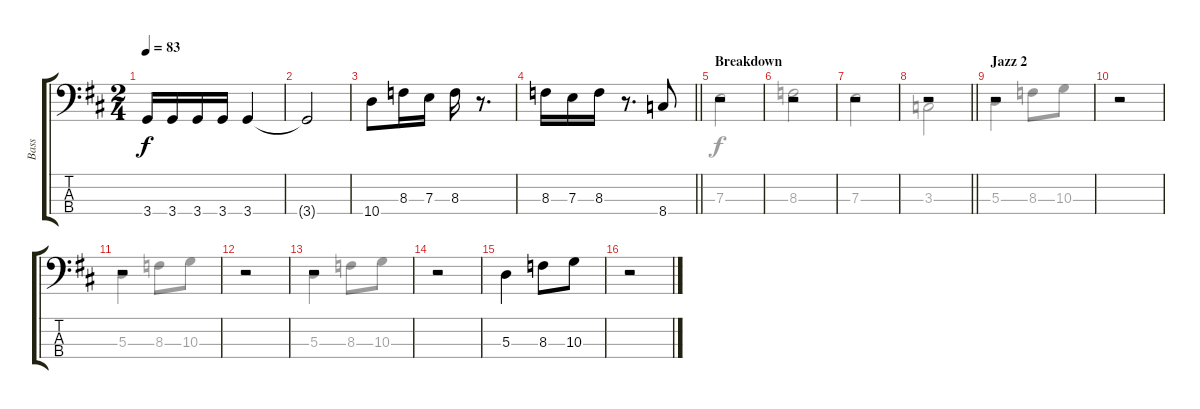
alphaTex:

\track ("Bass" "Bass") {instrument electricbasspick}
\staff {score tabs}
\tuning (G2 D2 A1 E1) {hide}
\voice
\ts (2 4)
\tempo 83
\clef f4
\ks d
3.4.16{dy f} 3.4.16 3.4.16 3.4.16 3.4.4 |
3.4{t}.2 |
10.4.8 8.3.16 7.3.16 8.3.16 r.8{d} |
\barLineRight lightlight
8.3.16 7.3.16 8.3.16 r.8{d} 8.4.8 |
\section ("" "Breakdown")
r.2 |
r.2 |
r.2 |
\barLineRight lightlight
r.2 |
\section ("" "Jazz 2")
r.2 |
r.2 |
r.2 |
r.2 |
r.2 |
r.2 |
5.3.4 8.3.8 10.3.8 |
r.2
\voice
\clef f4
\ottava regular
\simile none
\ks d
|
|
|
\barLineRight lightlight
|
7.3.2 |
8.3.2 |
7.3.2 |
\barLineRight lightlight
3.3.2 |
5.3.4 8.3.8 10.3.8 |
|
5.3.4 8.3.8 10.3.8 |
|
5.3.4 8.3.8 10.3.8 |
|
|
